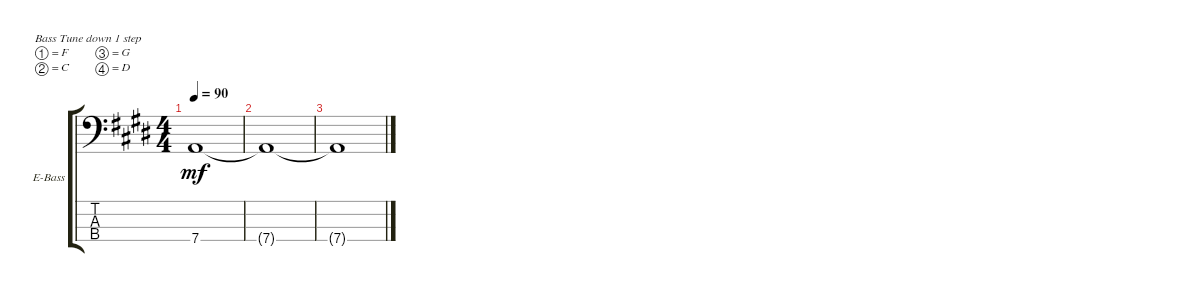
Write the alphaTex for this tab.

\defaultSystemsLayout 4
\bracketExtendMode groupsimilarinstruments
\firstSystemTrackNameOrientation horizontal
\otherSystemsTrackNameOrientation horizontal
\track ("Electric Bass" "E-Bass") {instrument electricbassfinger}
\staff {score tabs}
\tuning (F2 C2 G1 D1)
\ts (4 4)
\tempo 90
\clef f4
\ks e
7.4{t}.1{dy mf} |
7.4{t}.1 |
7.4{t}.1
